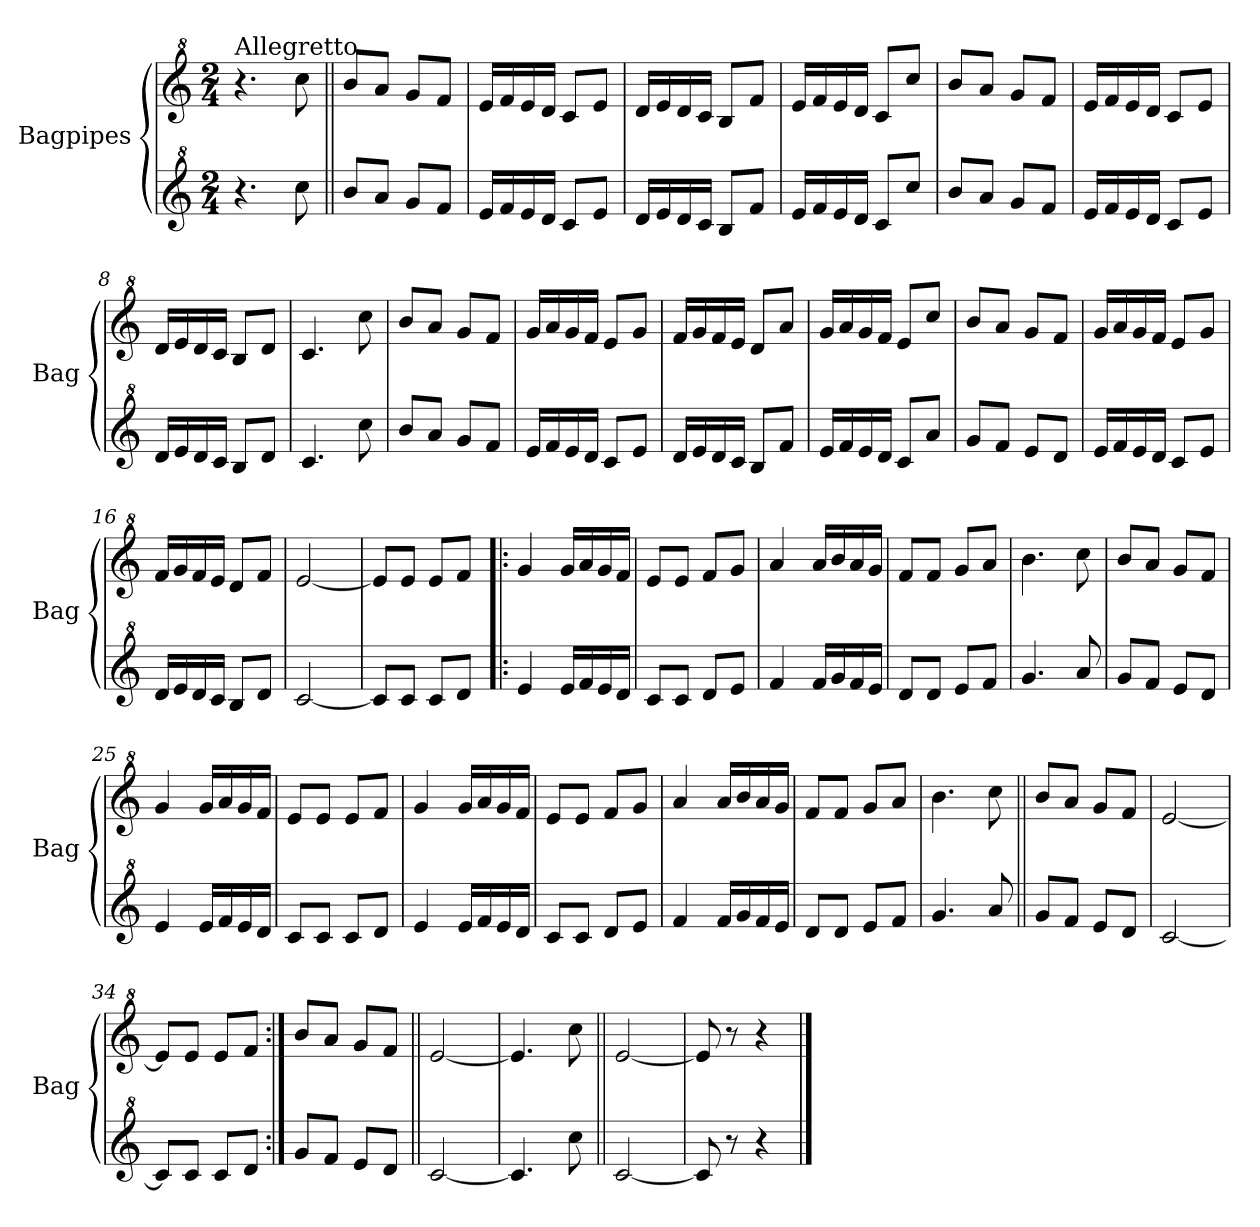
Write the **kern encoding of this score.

**kern	**kern
*part2	*part1
*staff2	*staff1
*I"Bagpipes	*I"Bagpipes
*I'Bag	*I'Bag
*clefG^2	*clefG^2
*k[]	*k[]
*C:	*C:
*M2/4	*M2/4
=1	=1
!	!LO:TX:a:t=Allegretto
4.r	4.r
8ccc\	8ccc\
=2||	=2||
8bb/L	8bb/L
8aa/J	8aa/J
8gg/L	8gg/L
8ff/J	8ff/J
=3	=3
16ee/LL	16ee/LL
16ff/	16ff/
16ee/	16ee/
16dd/JJ	16dd/JJ
8cc/L	8cc/L
8ee/J	8ee/J
=4	=4
16dd/LL	16dd/LL
16ee/	16ee/
16dd/	16dd/
16cc/JJ	16cc/JJ
8b/L	8b/L
8ff/J	8ff/J
=5	=5
16ee/LL	16ee/LL
16ff/	16ff/
16ee/	16ee/
16dd/JJ	16dd/JJ
8cc/L	8cc/L
8ccc/J	8ccc/J
=6	=6
8bb/L	8bb/L
8aa/J	8aa/J
8gg/L	8gg/L
8ff/J	8ff/J
=7	=7
16ee/LL	16ee/LL
16ff/	16ff/
16ee/	16ee/
16dd/JJ	16dd/JJ
8cc/L	8cc/L
8ee/J	8ee/J
!!LO:LB:g=z
=8	=8
16dd/LL	16dd/LL
16ee/	16ee/
16dd/	16dd/
16cc/JJ	16cc/JJ
8b/L	8b/L
8dd/J	8dd/J
=9	=9
4.cc/	4.cc/
8ccc\	8ccc\
=10	=10
8bb/L	8bb/L
8aa/J	8aa/J
8gg/L	8gg/L
8ff/J	8ff/J
=11	=11
16ee/LL	16gg/LL
16ff/	16aa/
16ee/	16gg/
16dd/JJ	16ff/JJ
8cc/L	8ee/L
8ee/J	8gg/J
=12	=12
16dd/LL	16ff/LL
16ee/	16gg/
16dd/	16ff/
16cc/JJ	16ee/JJ
8b/L	8dd/L
8ff/J	8aa/J
=13	=13
16ee/LL	16gg/LL
16ff/	16aa/
16ee/	16gg/
16dd/JJ	16ff/JJ
8cc/L	8ee/L
8aa/J	8ccc/J
=14	=14
8gg/L	8bb/L
8ff/J	8aa/J
8ee/L	8gg/L
8dd/J	8ff/J
!!LO:LB:g=z
=15	=15
16ee/LL	16gg/LL
16ff/	16aa/
16ee/	16gg/
16dd/JJ	16ff/JJ
8cc/L	8ee/L
8ee/J	8gg/J
=16	=16
16dd/LL	16ff/LL
16ee/	16gg/
16dd/	16ff/
16cc/JJ	16ee/JJ
8b/L	8dd/L
8dd/J	8ff/J
=17	=17
[2cc/	[2ee/
=18	=18
8cc/L]	8ee/L]
8cc/J	8ee/J
8cc/L	8ee/L
8dd/J	8ff/J
=19!|:	=19!|:
4ee/	4gg/
16ee/LL	16gg/LL
16ff/	16aa/
16ee/	16gg/
16dd/JJ	16ff/JJ
=20	=20
8cc/L	8ee/L
8cc/J	8ee/J
8dd/L	8ff/L
8ee/J	8gg/J
=21	=21
4ff/	4aa/
16ff/LL	16aa/LL
16gg/	16bb/
16ff/	16aa/
16ee/JJ	16gg/JJ
=22	=22
8dd/L	8ff/L
8dd/J	8ff/J
8ee/L	8gg/L
8ff/J	8aa/J
=23	=23
4.gg/	4.bb\
8aa/	8ccc\
!!LO:LB:g=z
=24	=24
8gg/L	8bb/L
8ff/J	8aa/J
8ee/L	8gg/L
8dd/J	8ff/J
=25	=25
4ee/	4gg/
16ee/LL	16gg/LL
16ff/	16aa/
16ee/	16gg/
16dd/JJ	16ff/JJ
=26	=26
8cc/L	8ee/L
8cc/J	8ee/J
8cc/L	8ee/L
8dd/J	8ff/J
=27	=27
4ee/	4gg/
16ee/LL	16gg/LL
16ff/	16aa/
16ee/	16gg/
16dd/JJ	16ff/JJ
=28	=28
8cc/L	8ee/L
8cc/J	8ee/J
8dd/L	8ff/L
8ee/J	8gg/J
=29	=29
4ff/	4aa/
16ff/LL	16aa/LL
16gg/	16bb/
16ff/	16aa/
16ee/JJ	16gg/JJ
=30	=30
8dd/L	8ff/L
8dd/J	8ff/J
8ee/L	8gg/L
8ff/J	8aa/J
=31	=31
4.gg/	4.bb\
8aa/	8ccc\
=32||	=32||
8gg/L	8bb/L
8ff/J	8aa/J
8ee/L	8gg/L
8dd/J	8ff/J
!!LO:LB:g=z
=33	=33
[2cc/	[2ee/
=34	=34
8cc/L]	8ee/L]
8cc/J	8ee/J
8cc/L	8ee/L
8dd/J	8ff/J
=35:|!	=35:|!
8gg/L	8bb/L
8ff/J	8aa/J
8ee/L	8gg/L
8dd/J	8ff/J
=36||	=36||
[2cc/	[2ee/
=37	=37
4.cc/]	4.ee/]
8ccc\	8ccc\
=38||	=38||
[2cc/	[2ee/
=39	=39
8cc/]	8ee/]
8r	8r
4r	4r
==	==
*-	*-
